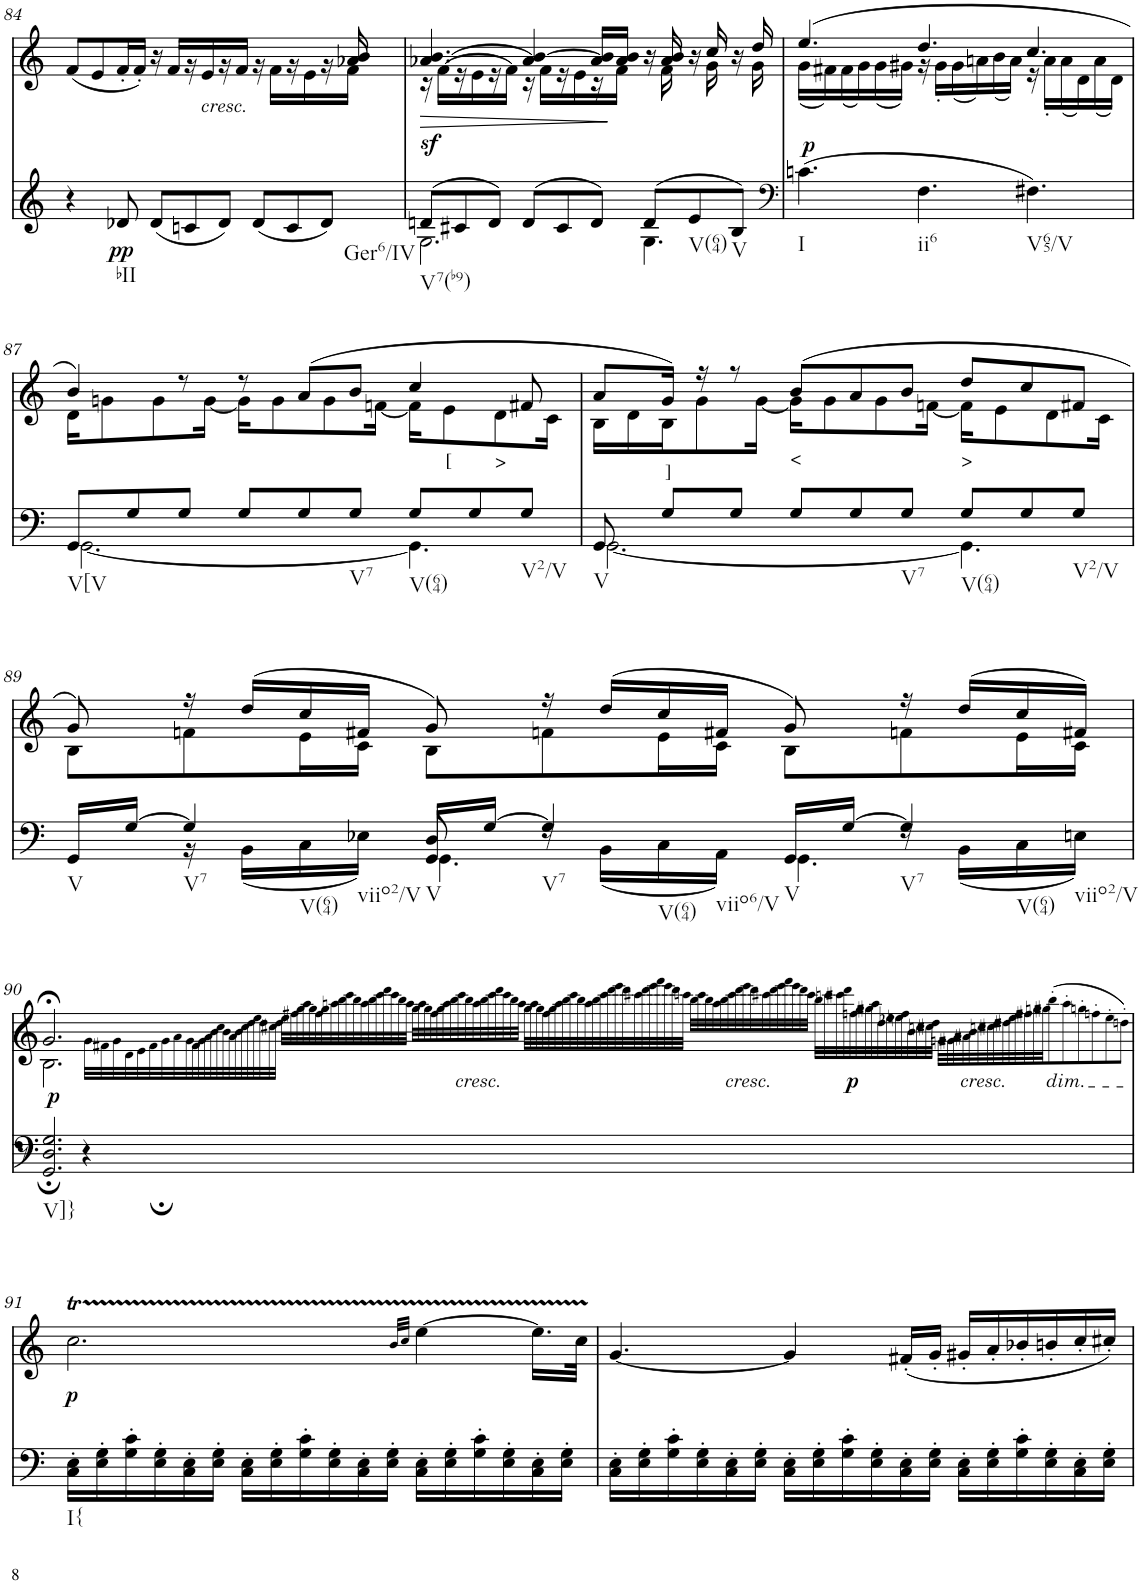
**kern	**dynam	**kern	**text	**dynam
*part2	*part2	*part1	*part1	*part1
*staff2	*staff2	*staff1	*staff1	*staff1
*I"Piano	*	*I"Piano	*	*
*I'Pno	*	*I'Pno	*	*
!!LO:PB:g=z
*clefG2	*	*clefG2	*	*
*k[]	*	*k[]	*	*
*M9/8	*	*M9/8	*	*
=84	=84	=84	=84	=84
*	*	*^	*	*
4r	.	(8f/L	2.ryy	.	.
.	.	8e/	.	.	.
!LO:TX:b:t=bII	!	!	!	!	!
!	!LO:DY:b	!	!	!	!
8d-X/	pp	16f'</L	.	.	.
.	.	16f'</JJ)	.	.	.
(8d-/L	.	16r	.	.	.
.	.	16f/LL	.	.	.
8cn/	.	16r	.	.	.
!	!	!LO:TX:b:i:t=cresc.	!	!	!
.	.	16e/	.	.	.
8d-/J)	.	16r	.	.	.
.	.	16f/JJ	.	.	.
(8d-/L	.	4ryy	16r	.	.
.	.	.	16f\LL	.	.
8c/	.	.	16r	.	.
.	.	.	16e\	.	.
!LO:TX:b:t=Ger6/IV	!	!	!	!	!
8d-/J)	.	16ryy	16r	.	.
.	.	16a-X/ 16b/	16f\JJ	.	.
=85	=85	=85	=85	=85	=85
*^	*	*	*	*	*
!LO:TX:b:t=V7(b9)	!	!	!	!	!	!
!	!	!LO:DY:a	!	!	!	!
(8dn/L	2.G\	sf	4.a-X/ [4.b/	16r	sf >	.
.	.	.	.	[>16f\LL	.	.
8c#X/	.	.	.	16r	.	.
.	.	.	.	16e\	.	.
8d/J)	.	.	.	16r	.	.
.	.	.	.	16f\JJ]	.	.
(8d/L	.	.	4a-/ 4b/_	16r	.	.
.	.	.	.	16f\LL	.	.
8c#/	.	.	.	16r	.	.
.	.	.	.	16e\	.	.
8d/J)	.	.	16a-/ 16b/]LL	16r	.	.
.	.	.	16a-/ 16b/JJ	16f\JJ	.	.
(8d/L	4.G\	.	16r	16ryy	.	.
.	.	.	16a-/ 16b/	16f\	.	.
!LO:TX:b:t=V(64)	!	!	!	!	!	!
8e/	.	.	16r	16ryy	.	.
.	.	.	16cc/	16g\	.	.
!LO:TX:b:t=V	!	!	!	!	!	!
8B/J)	.	.	16r	16ryy	.	.
.	.	.	16dd/	16g\	.	.
*v	*v	*	*	*	*	*
=86	=86	=86	=86	=86	=86
*clefF4	*	*	*	*	*
!LO:TX:b:t=I	!	!	!	!	!
!	!LO:DY:a	!	!	!LO:LY:b	!
(4.cn\	p	(4.ee/	(16g\LL	p	.
.	.	.	16f#X\)	.	.
.	.	.	(16f#\	.	.
.	.	.	16g\)	.	.
.	.	.	(16g\	.	.
.	.	.	16g#X\JJ)	.	.
!LO:TX:b:t=ii6	!	!	!	!	!
4.F\	.	4.dd/	16r	.	.
.	.	.	16g#'\LL	.	.
.	.	.	(16g#\	.	.
.	.	.	16an\)	.	.
.	.	.	(16b\	.	.
.	.	.	16a\JJ)	.	.
!LO:TX:b:t=V65/V	!	!	!	!	!
4.F#X\)	.	4.cc/	16r	.	.
.	.	.	16a'\LL	.	.
.	.	.	(16a\	.	.
.	.	.	16d\)	.	.
.	.	.	(16a\	.	.
.	.	.	16d\JJ)	.	.
!!LO:LB:g=z	!!
=87	=87	=87	=87	=87	=87
*^	*	*	*	*	*
!LO:TX:b:t=V[V	!	!	!	!	!	!
8GG/L	[2.GG\	.	4b/)	16d\KL	.	.
.	.	.	.	8gn\	.	.
8G/	.	.	.	.	.	.
.	.	.	.	8g\	.	.
8G/J	.	.	8r	.	.	.
.	.	.	.	[16g\Jk	.	.
8G/L	.	.	8r	16g\KL]	.	.
.	.	.	.	8g\	.	.
8G/	.	.	(8a/L	.	.	.
.	.	.	.	8g\	.	.
!LO:TX:b:t=V7	!	!	!	!	!	!
8G/J	.	.	8b/J	.	.	.
.	.	.	.	[16fn\Jk	.	.
!LO:TX:b:t=V(64)	!	!	!	!	!	!
8G/L	4.GG\]	.	4cc/	16f\KL]	.	.
!	!	!	!	!	!LO:LY:b	!
.	.	.	.	8e\	[	.
8G/	.	.	.	.	.	.
!	!	!	!	!	!LO:LY:b	!
.	.	.	.	8d\	>	.
!LO:TX:b:t=V2/V	!	!	!	!	!	!
8G/J	.	.	8f#X/	.	.	.
.	.	.	.	16c\Jk	.	.
=88	=88	=88	=88	=88	=88	=88
!LO:TX:b:t=V	!	!	!	!	!	!
8GG/	[2.GG\	.	8a/L	16B\LL	.	.
.	.	.	.	16d\	.	.
!	!	!	!	!	!LO:LY:b	!
8G/L	.	.	16g/Jk)	16B\J	]	.
.	.	.	16r	8g\	.	.
8G/J	.	.	8r	.	.	.
.	.	.	.	[16g\Jk	.	.
!	!	!	!	!	!LO:LY:b	!
8G/L	.	.	(8b/L	16g\KL]	<	.
.	.	.	.	8g\	.	.
8G/	.	.	8a/	.	.	.
.	.	.	.	8g\	.	.
!LO:TX:b:t=V7	!	!	!	!	!	!
8G/J	.	.	8b/J	.	.	.
.	.	.	.	[16fn\Jk	.	.
!LO:TX:b:t=V(64)	!	!	!	!	!	!
!	!	!	!	!	!LO:LY:b	!
8G/L	4.GG\]	.	8dd/L	16f\KL]	>	.
.	.	.	.	8e\	.	.
8G/	.	.	8cc/	.	.	.
.	.	.	.	8d\	.	.
!LO:TX:b:t=V2/V	!	!	!	!	!	!
8G/J	.	.	8f#X/J	.	.	.
.	.	.	.	16c\Jk	.	.
!!LO:LB:g=z	!!
=89	=89	=89	=89	=89	=89	=89
*	*^	*	*	*	*	*
!LO:TX:b:t=V	!	!	!	!	!	!	!
16GG/LL	8ryy	4.ryy	.	8g/)	8B\L	.	.
[16G/JJ	.	.	.	.	.	.	.
!LO:TX:b:t=V7	!	!	!	!	!	!	!
!LO:TX:b:t=V(64)	!	!	!	!	!	!	!
!LO:TX:b:t=viio2/V	!	!	!	!	!	!	!
4G/]	16r	.	.	16r	8fn\	.	.
.	(16BB\LL	.	.	(16dd/LL	.	.	.
.	16C\	.	.	16cc/	16e\L	.	.
.	16E-X\JJ)	.	.	16f#X/JJ	16c\JJ	.	.
!LO:TX:b:t=V	!	!	!	!	!	!	!
16GG/LL	8D/	4.GG\	.	8g/)	8B\L	.	.
[16G/JJ	.	.	.	.	.	.	.
!LO:TX:b:t=V7	!	!	!	!	!	!	!
!LO:TX:b:t=V(64)	!	!	!	!	!	!	!
!LO:TX:b:t=viio6/V	!	!	!	!	!	!	!
4G/]	16r	.	.	16r	8fn\	.	.
.	(16BB\LL	.	.	(16dd/LL	.	.	.
.	16C\	.	.	16cc/	16e\L	.	.
.	16AA\JJ)	.	.	16f#X/JJ	16c\JJ	.	.
!LO:TX:b:t=V	!	!	!	!	!	!	!
16GG/LL	8ryy	4.GG\	.	8g/)	8B\L	.	.
[16G/JJ	.	.	.	.	.	.	.
!LO:TX:b:t=V7	!	!	!	!	!	!	!
!LO:TX:b:t=V(64)	!	!	!	!	!	!	!
!LO:TX:b:t=viio2/V	!	!	!	!	!	!	!
4G/]	16r	.	.	16r	8fn\	.	.
.	(16BB\LL	.	.	(16dd/LL	.	.	.
.	16C\	.	.	16cc/	16e\L	.	.
.	16En\JJ)	.	.	16f#X/JJ)	16c\JJ	.	.
*	*v	*v	*	*	*	*	*
!!LO:LB:g=z	!!
=90	=90	=90	=90	=90	=90	=90
!LO:TX:b:t=V]}	!	!	!	!	!	!
!	!	!LO:DY:a	!	!	!LO:LY:b	!
*v	*v	*	*	*	*	*
2.GG/; 2.D/; 2.G/;	p	2.g;</	2.B\	p	.
4r;	.	32g!\LLL	1ryy	.	.
.	.	32f#X!\	.	.	.
.	.	32g!\	.	.	.
.	.	32d!\	.	.	.
.	.	32e!\	.	.	.
.	.	32f#!\	.	.	.
.	.	32g!\	.	.	.
.	.	32a!\	.	.	.
8r	.	32g!\	.	.	.
.	.	32f#!\	.	.	.
.	.	32g!\	.	.	.
.	.	32a!\	.	.	.
8ryy	.	32b!\	.	.	.
.	.	32cc!\	.	.	.
.	.	32b!\	.	.	.
.	.	32a!\	.	.	.
8ryy	.	32b!\	.	.	.
.	.	32cc!\	.	.	.
.	.	32dd!\	.	.	.
.	.	32ee!\	.	.	.
16ryy	.	32dd!\	.	.	.
.	.	32cc#X!\	.	.	.
32ryy	.	32dd!\JJJ	.	.	.
1ryy	.	32ee!\LLL	.	.	.
.	.	32ff#X!\	.	.	.
.	.	32gg!\	.	.	.
.	.	32aa!\	.	.	.
.	.	32gg!\	.	.	.
.	.	32ff#!\	.	.	.
.	.	32gg!\	.	.	.
.	.	32aan!\	.	.	.
.	.	32bb!\	.	.	.
.	.	32ccc!\	1ryy	.	.
.	.	32bb!\	.	.	.
.	.	32aa!\	.	.	.
.	.	32bb!\	.	.	.
.	.	32ccc!\	.	.	.
.	.	32ddd!\	.	.	.
.	.	32ccc!\	.	.	.
.	.	32bb!\	.	.	.
.	.	32aa!\JJJ	.	.	.
.	.	32gg!\LLL	.	.	.
.	.	32aa!\	.	.	.
.	.	32gg!\	.	.	.
.	.	32ff#!\	.	.	.
.	.	32gg!\	.	.	.
.	.	32aa!\	.	.	.
.	.	32bb!\	.	.	.
!	!	!LO:TX:b:i:t=cresc.	!	!	!
.	.	32ccc!\	.	.	.
.	.	32bb!\	.	.	.
.	.	32aa!\	.	.	.
.	.	32bb!\	.	.	.
.	.	32ccc!\	.	.	.
.	.	32ddd!\	.	.	.
.	.	32ccc!\	.	.	.
16ryy	.	32bb!\	.	.	.
.	.	32aa!\JJJ	.	.	.
1ryy	.	32gg!\LLL	.	.	.
.	.	32aa!\	.	.	.
.	.	32gg!\	.	.	.
.	.	32ff#!\	.	.	.
.	.	32gg!\	.	.	.
.	.	32aa!\	.	.	.
.	.	32bb!\	.	.	.
.	.	32ccc!\	1ryy	.	.
.	.	32bb!\	.	.	.
.	.	32aa!\	.	.	.
.	.	32bb!\	.	.	.
.	.	32ccc!\	.	.	.
.	.	32ddd!\	.	.	.
.	.	32eee!\	.	.	.
.	.	32ddd!\	.	.	.
.	.	32ccc#X!\	.	.	.
.	.	32ddd!\	.	.	.
.	.	32eee!\	.	.	.
.	.	32fff!\	.	.	.
.	.	32eee!\	.	.	.
.	.	32ddd!\	.	.	.
.	.	32cccn!\JJJ	.	.	.
.	.	32bb!\LLL	.	.	.
.	.	32ccc!\	.	.	.
.	.	32bb!\	.	.	.
.	.	32aa!\	.	.	.
.	.	32bb!\	.	.	.
!	!	!LO:TX:b:i:t=cresc.	!	!	!
.	.	32ccc!\	.	.	.
.	.	32ddd!\	.	.	.
.	.	32eee!\	.	.	.
.	.	32ddd!\	.	.	.
.	.	32ccc#X!\	.	.	.
8ryy	.	32ddd!\	.	.	.
.	.	32eee!\	.	.	.
.	.	32fff!\	.	.	.
.	.	32eee!\	.	.	.
16ryy	.	32ddd!\	.	.	.
.	.	32ccc#!\JJJ	.	.	.
!	!	!	!	!LO:LY:b	!
2ryy	.	32bb!\LLL	.	>	.
.	.	32cccn!\	1ryy	.	.
.	.	32ccc#X!\	.	.	.
!	!	!	!	!LO:LY:b	!
.	.	32ddd!\	.	] p	.
!	!	!	!	!LO:LY:b	!LO:DY:b
.	.	32ffn!\	.	>	p
.	.	32gg!\	.	.	.
.	.	32gg#X!\	.	.	.
!	!	!	!	!LO:LY:b	!
.	.	32aa!\	.	]	.
!	!	!	!	!LO:LY:b	!
.	.	32dd!\	.	>	.
.	.	32ee-X!\	.	.	.
.	.	32een!\	.	.	.
!	!	!	!	!LO:LY:b	!
.	.	32ff!\	.	]	.
!	!	!	!	!LO:LY:b	!
.	.	32b!\	.	>	.
.	.	32ccn!\	.	.	.
.	.	32cc#X!\	.	.	.
!	!	!	!	!LO:LY:b	!
.	.	32dd!\JJJ	.	]	.
4ryy	.	32gn!\LLL	.	.	.
.	.	32g#X!\	.	.	.
.	.	32a!\	.	.	.
!	!	!LO:TX:b:i:t=cresc.	!	!	!
.	.	32a#X!\	.	.	.
.	.	32b!\	.	.	.
.	.	32ccn!\	.	.	.
.	.	32cc#X!\	.	.	.
.	.	32dd!\	.	.	.
8ryy	.	32dd#X!\	.	.	.
.	.	32ee!\	.	.	.
.	.	32ff!\	.	.	.
.	.	32ff#X!\	.	.	.
16ryy	.	32ggn!\	.	.	.
.	.	32gg#X!\JJ	.	.	.
!	!	!LO:TX:b:i:t=dim.	!	!	!
2ryy	.	(8bb'!\	.	.	.
.	.	.	2ryy	.	.
.	.	8aa'!\	.	.	.
.	.	8ggn'!\	.	.	.
.	.	8ffn'!\	.	.	.
4ryy	.	8ee'!\	.	.	.
.	.	.	8ryy	.	.
.	.	8ddn'!\J)	.	.	.
.	.	.	32ryy	.	.
!!LO:LB:g=z
=91	=91	=91	=91	=91	=91
!LO:TX:b:t=I{	!	!	!	!	!
!	!	!	!	!LO:LY:b	!LO:DY:b
*	*	*v	*v	*	*
16C\' 16E\'LL	.	2.ccT\	p	p
16E\' 16G\'	.	.	.	.
16G\' 16c\'	.	.	.	.
16E\' 16G\'	.	.	.	.
16C\' 16E\'	.	.	.	.
16E\' 16G\'JJ	.	.	.	.
16C\' 16E\'LL	.	.	.	.
16E\' 16G\'	.	.	.	.
16G\' 16c\'	.	.	.	.
16E\' 16G\'	.	.	.	.
16C\' 16E\'	.	.	.	.
16E\' 16G\'JJ	.	.	.	.
.	.	32qb/LLL	.	.
.	.	32qcc/JJJ	.	.
16C\' 16E\'LL	.	[4ee\	.	.
16E\' 16G\'	.	.	.	.
16G\' 16c\'	.	.	.	.
16E\' 16G\'	.	.	.	.
16C\' 16E\'	.	16.ee\LL]	.	.
16E\' 16G\'JJ	.	.	.	.
.	.	32ccTTT\JJk	.	.
=92	=92	=92	=92	=92
16C\' 16E\'LL	.	[4.g/	.	.
16E\' 16G\'	.	.	.	.
16G\' 16c\'	.	.	.	.
16E\' 16G\'	.	.	.	.
16C\' 16E\'	.	.	.	.
16E\' 16G\'JJ	.	.	.	.
16C\' 16E\'LL	.	4g/]	.	.
16E\' 16G\'	.	.	.	.
16G\' 16c\'	.	.	.	.
16E\' 16G\'	.	.	.	.
16C\' 16E\'	.	(16f#X'/LL	.	.
16E\' 16G\'JJ	.	16g'/JJ	.	.
16C\' 16E\'LL	.	16g#X'/LL	.	.
16E\' 16G\'	.	16a'/	.	.
16G\' 16c\'	.	16b-X'/	.	.
16E\' 16G\'	.	16bn'/	.	.
16C\' 16E\'	.	16cc'/	.	.
16E\' 16G\'JJ	.	16cc#X'/JJ)	.	.
=	=	=	=	=
*-	*-	*-	*-	*-
